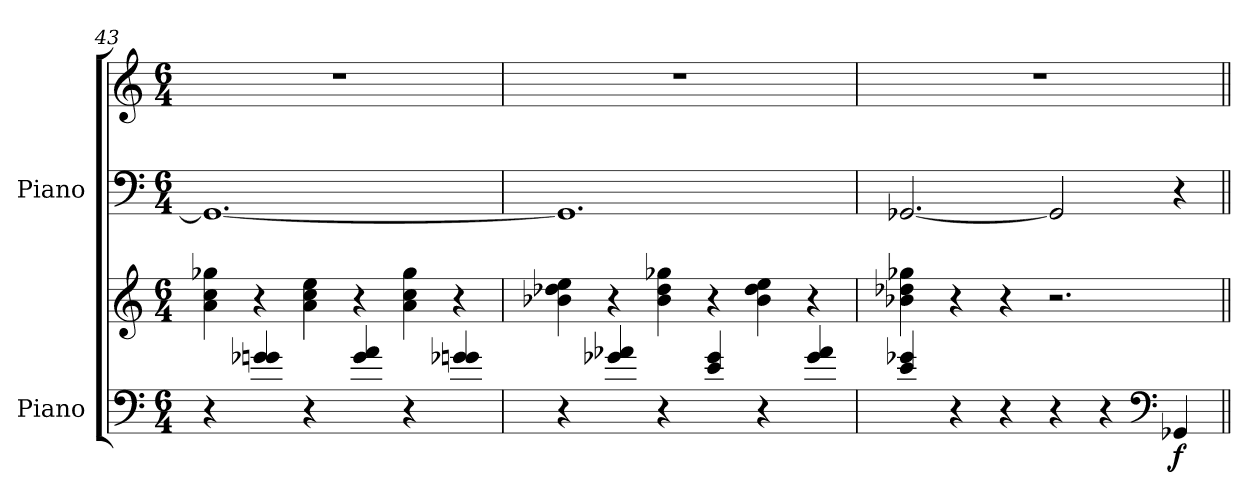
**kern	**kern	**dynam	**kern	**kern
*part2	*part2	*part2	*part1	*part1
*staff4	*staff3	*staff3/4	*staff2	*staff1
*I"Piano	*	*	*I"Piano	*
*I'Pno.	*	*	*I'Pno.	*
*clefF4	*clefG2	*	*clefF4	*clefG2
*k[]	*k[]	*	*k[]	*k[]
*M6/4	*M6/4	*	*M6/4	*M6/4
=43	=43	=43	=43	=43
4r	4a\ 4cc\ 4gg-X\	.	1.GG-_	1.r
4g-X/ 4gn/	4r	.	.	.
4r	4a\ 4cc\ 4ee\	.	.	.
4g/ 4a/	4r	.	.	.
4r	4a\ 4cc\ 4gg-\	.	.	.
4g-X/ 4gn/	4r	.	.	.
=44	=44	=44	=44	=44
4r	4b-X\ 4dd-X\ 4ee\	.	1.GG-]	1.r
4g-X/ 4a-X/	4r	.	.	.
4r	4b-\ 4dd-\ 4gg-X\	.	.	.
4e/ 4g-/	4r	.	.	.
4r	4b-\ 4dd-\ 4ee\	.	.	.
4g-/ 4a-/	4r	.	.	.
!!LO:LB:g=z
=45	=45	=45	=45	=45
4e/ 4g-X/	4b-X\ 4dd-X\ 4gg-X\	.	[2.GG-X/	1.r
4r	4r	.	.	.
4r	4r	.	.	.
4r	2.r	.	2GG-/]	.
4r	.	.	.	.
*clefF4	*	*	*	*
!	!	!LO:DY:b=2	!	!
4GG-X/	.	f	4r	.
=||	=||	=||	=||	=||
*-	*-	*-	*-	*-
